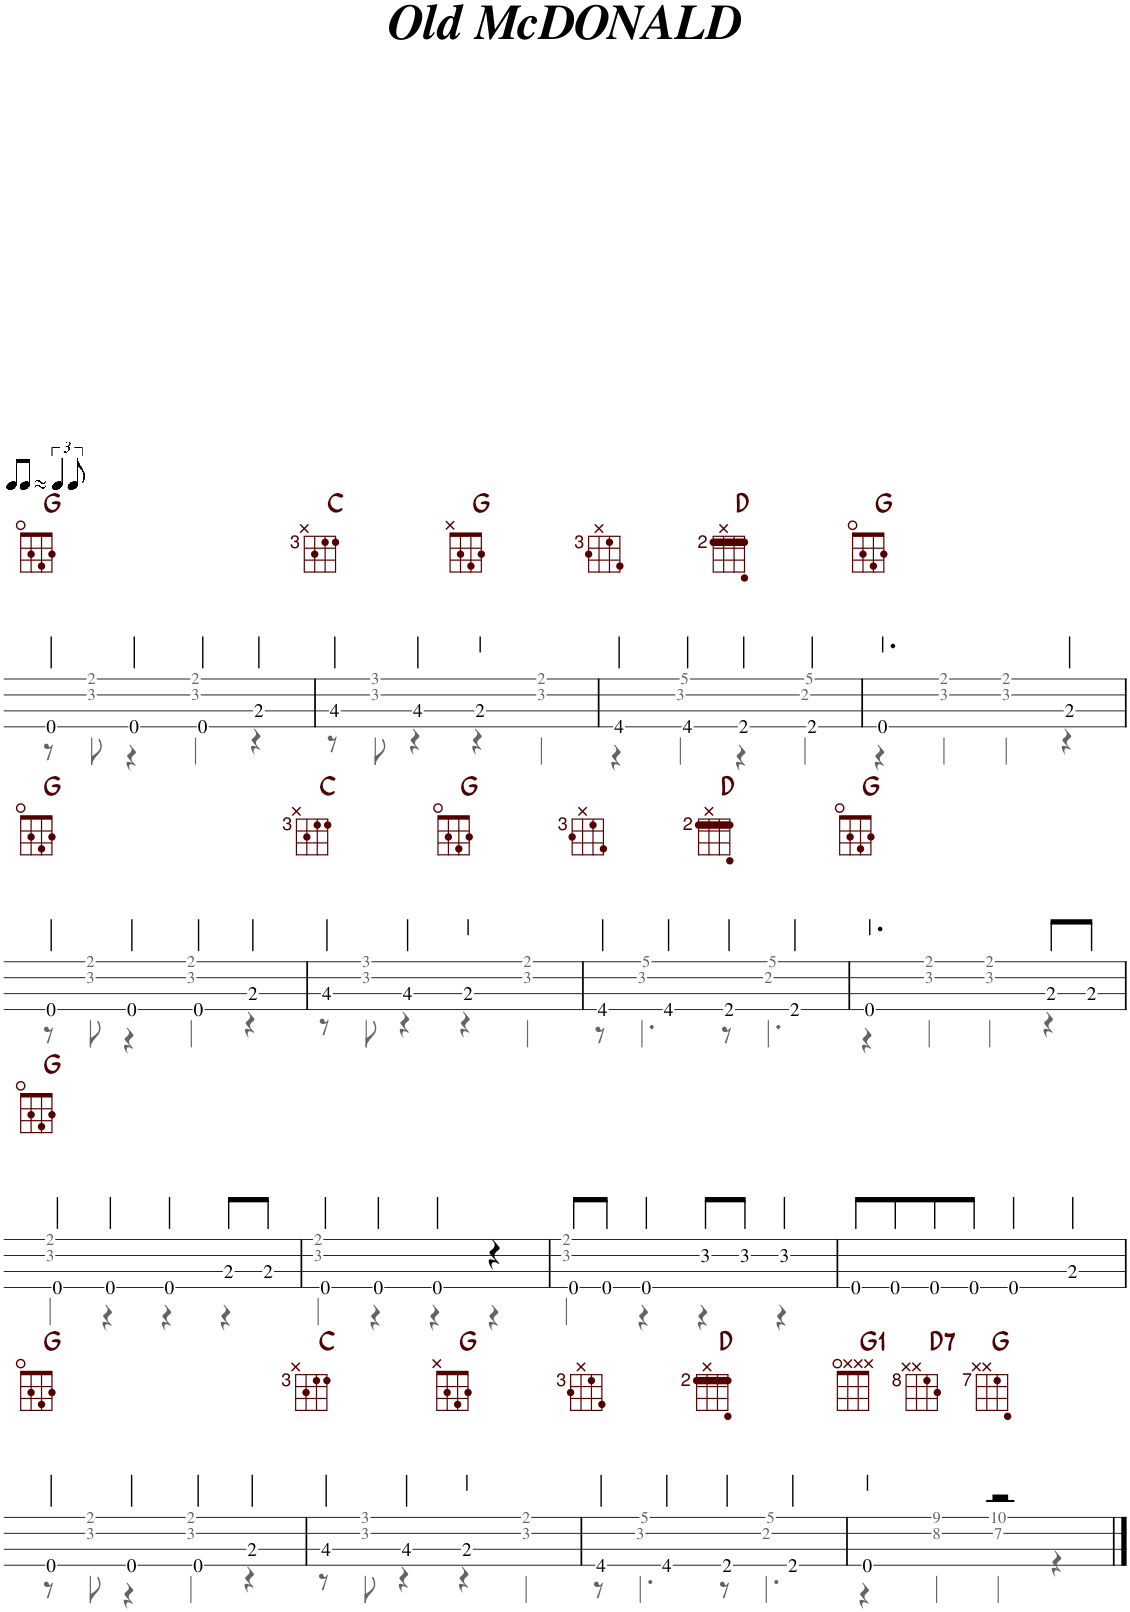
**kern	**harte
*part1	*part1
*staff1	*
*I"Ukulélé [Tablature]	*
*stria4	*
*k[]	*
*M4/4	*
=1	=1
*^	*
4g/	8r	G:maj
.	8g!i\ 8b!i\	.
4g/	4r	.
4g/	4g!i\ 4b!i\	.
4d/	4r	.
=2	=2	=2
4e/	8r	C:maj
.	8g!i\ 8cc!i\	.
4e/	4r	.
2d/	4r	G:maj
.	4g!i\ 4b!i\	.
=3	=3	=3
4b/	4r	.
4b/	4g!i\ 4dd!i\	.
4a/	4r	D:maj
4a/	4g-!i\ 4dd!i\	.
=4	=4	=4
2.g/	4r	G:maj
.	4g!i\ 4b!i\	.
.	4g!i\ 4b!i\	.
4d/	4r	.
!!LO:LB:g=z	!!
=5	=5	=5
4g/	8r	G:maj
.	8g!i\ 8b!i\	.
4g/	4r	.
4g/	4g!i\ 4b!i\	.
4d/	4r	.
=6	=6	=6
4e/	8r	C:maj
.	8g!i\ 8cc!i\	.
4e/	4r	.
2d/	4r	G:maj
.	4g!i\ 4b!i\	.
=7	=7	=7
4b/	8r	.
.	4.g!i\ 4.dd!i\	.
4b/	.	.
4a/	8r	D:maj
.	4.g-!i\ 4.dd!i\	.
4a/	.	.
=8	=8	=8
2.g/	4r	G:maj
.	4g!i\ 4b!i\	.
.	4g!i\ 4b!i\	.
8d/L	4r	.
8d/J	.	.
!!LO:LB:g=z	!!
=9	=9	=9
4g/	4g!i\ 4b!i\	G:maj
4g/	4r	.
4g/	4r	.
8d/L	4r	.
8d/J	.	.
=10	=10	=10
4g/	4g!i\ 4b!i\	.
4g/	4r	.
4g/	4r	.
4r	4r	.
=11	=11	=11
8g/L	4g!i\ 4b!i\	.
8g/J	.	.
4g/	4r	.
8g/L	4r	.
8g/J	.	.
4g/	4r	.
*v	*v	*
=12	=12
8g/L	.
8g/	.
8g/	.
8g/J	.
4g/	.
4d/	.
!!LO:LB:g=z
=13	=13
*^	*
4g/	8r	G:maj
.	8g!i\ 8b!i\	.
4g/	4r	.
4g/	4g!i\ 4b!i\	.
4d/	4r	.
=14	=14	=14
4e/	8r	C:maj
.	8g!i\ 8cc!i\	.
4e/	4r	.
2d/	4r	G:maj
.	4g!i\ 4b!i\	.
=15	=15	=15
4b/	8r	.
.	4.g!i\ 4.dd!i\	.
4b/	.	.
4a/	8r	D:maj
.	4.g-!i\ 4.dd!i\	.
4a/	.	.
=16	=16	=16
!	!	!LO:H:kt=1
2g/	4r	G:maj
!	!	!LO:H:kt=7
.	4cc!i\ 4ff#!i\	D:7
2r	4b!i\ 4gg!i\	G:maj
.	4r	.
*v	*v	*
==	==
*-	*-
